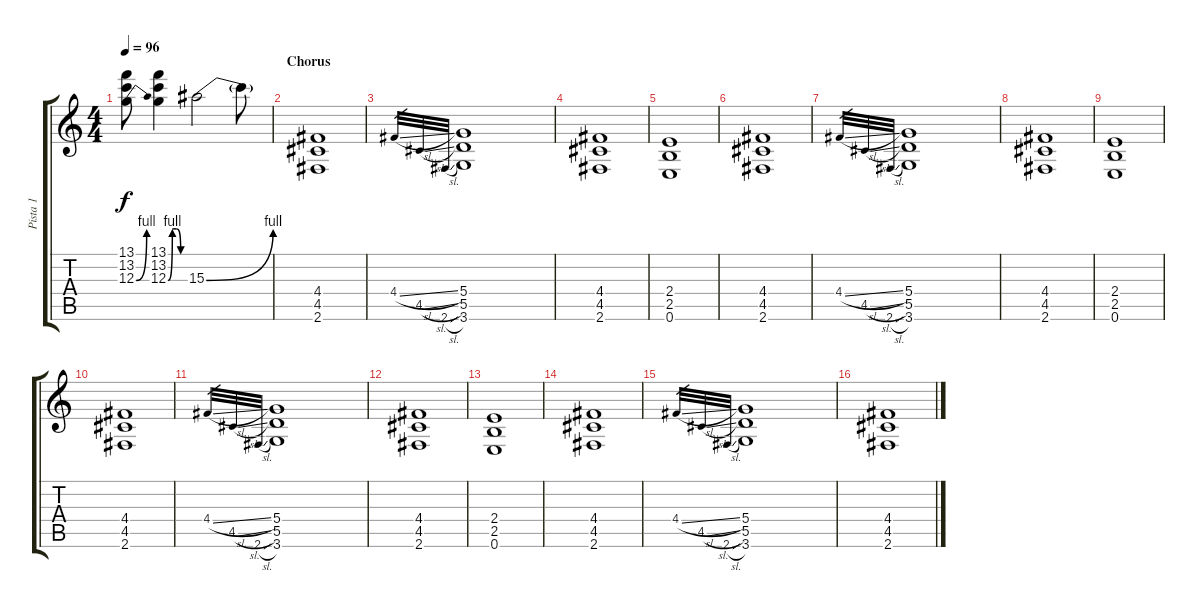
\track ("Pista 1" "Pista 1") {instrument distortionguitar}
\staff {score tabs}
\tuning (E4 B3 G3 D3 A2 E2) {hide}
\ts (4 4)
\tempo 96
\clef g2
\ks c
(13.1 13.2 12.3{be (bend 0 0 60 4)}).8{dy f} (13.1 13.2 12.3{be (custom 0 0 15 4 30 4 45 0 60 0)}).4 15.3{be (bend 0 0 60 4)}.2 15.3{t}.8 |
\section ("" "Chorus")
(4.4 4.5 2.6).1 |
4.4{sl}.32{gr} 4.5{sl}.32{gr} 2.6{sl}.32{gr} (5.4 5.5 3.6).1 |
(4.4 4.5 2.6).1 |
(2.4 2.5 0.6).1 |
(4.4 4.5 2.6).1 |
4.4{sl}.32{gr} 4.5{sl}.32{gr} 2.6{sl}.32{gr} (5.4 5.5 3.6).1 |
(4.4 4.5 2.6).1 |
(2.4 2.5 0.6).1 |
(4.4 4.5 2.6).1 |
4.4{sl}.32{gr} 4.5{sl}.32{gr} 2.6{sl}.32{gr} (5.4 5.5 3.6).1 |
(4.4 4.5 2.6).1 |
(2.4 2.5 0.6).1 |
(4.4 4.5 2.6).1 |
4.4{sl}.32{gr} 4.5{sl}.32{gr} 2.6{sl}.32{gr} (5.4 5.5 3.6).1 |
(4.4 4.5 2.6).1
